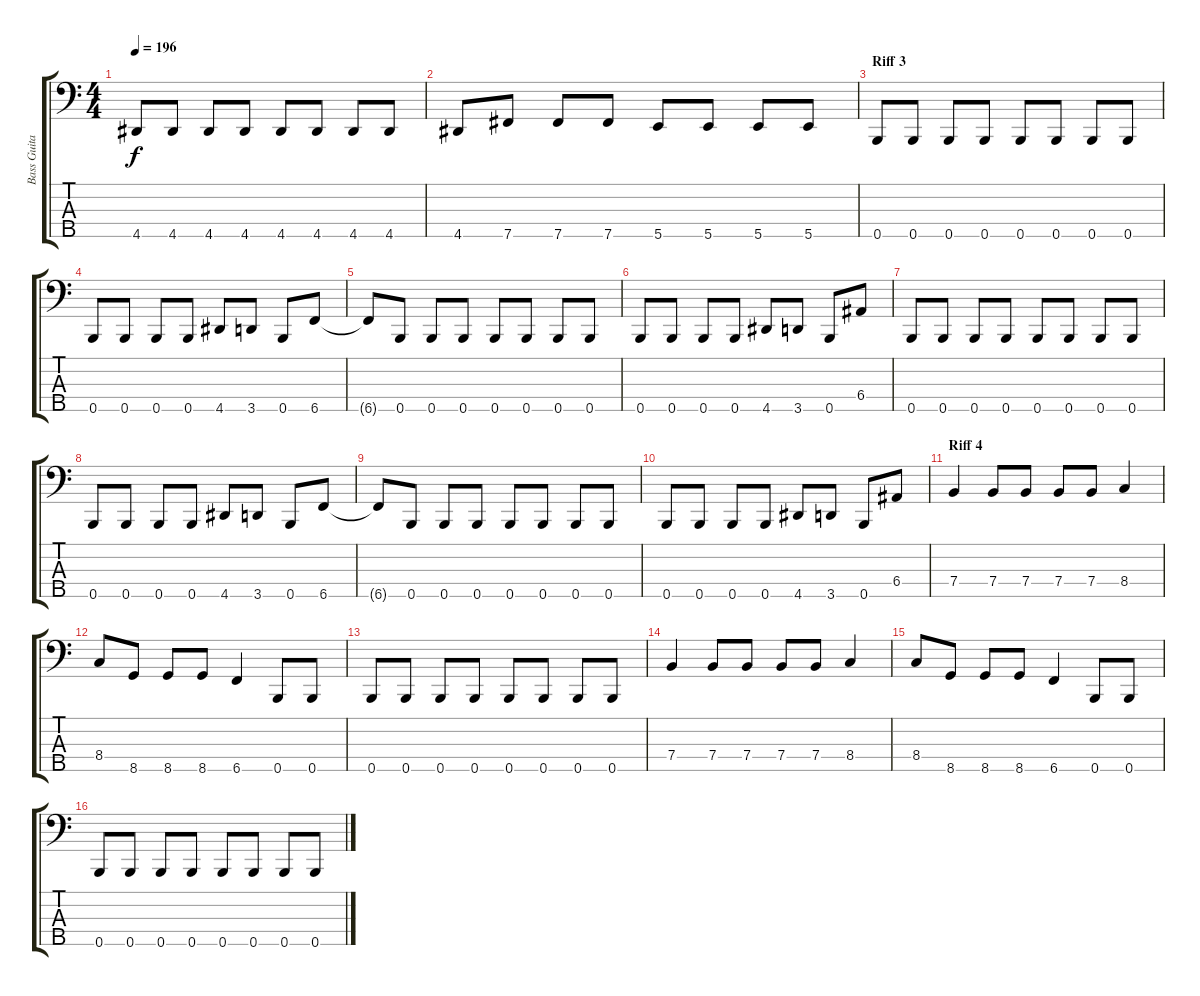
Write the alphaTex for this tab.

\track ("Bass Guitar" "Bass Guita") {instrument electricbasspick}
\staff {score tabs}
\tuning (G2 D2 A1 E1 B0) {hide}
\ts (4 4)
\tempo 196
\clef f4
\ks c
4.5.8{dy f} 4.5.8 4.5.8 4.5.8 4.5.8 4.5.8 4.5.8 4.5.8 |
4.5.8 7.5.8 7.5.8 7.5.8 5.5.8 5.5.8 5.5.8 5.5.8 |
\section ("" "Riff 3")
0.5.8 0.5.8 0.5.8 0.5.8 0.5.8 0.5.8 0.5.8 0.5.8 |
0.5.8 0.5.8 0.5.8 0.5.8 4.5.8 3.5.8 0.5.8 6.5.8 |
6.5{t}.8 0.5.8 0.5.8 0.5.8 0.5.8 0.5.8 0.5.8 0.5.8 |
0.5.8 0.5.8 0.5.8 0.5.8 4.5.8 3.5.8 0.5.8 6.4.8 |
0.5.8 0.5.8 0.5.8 0.5.8 0.5.8 0.5.8 0.5.8 0.5.8 |
0.5.8 0.5.8 0.5.8 0.5.8 4.5.8 3.5.8 0.5.8 6.5.8 |
6.5{t}.8 0.5.8 0.5.8 0.5.8 0.5.8 0.5.8 0.5.8 0.5.8 |
0.5.8 0.5.8 0.5.8 0.5.8 4.5.8 3.5.8 0.5.8 6.4.8 |
\section ("" "Riff 4")
7.4.4 7.4.8 7.4.8 7.4.8 7.4.8 8.4.4 |
8.4.8 8.5.8 8.5.8 8.5.8 6.5.4 0.5.8 0.5.8 |
0.5.8 0.5.8 0.5.8 0.5.8 0.5.8 0.5.8 0.5.8 0.5.8 |
7.4.4 7.4.8 7.4.8 7.4.8 7.4.8 8.4.4 |
8.4.8 8.5.8 8.5.8 8.5.8 6.5.4 0.5.8 0.5.8 |
0.5.8 0.5.8 0.5.8 0.5.8 0.5.8 0.5.8 0.5.8 0.5.8
